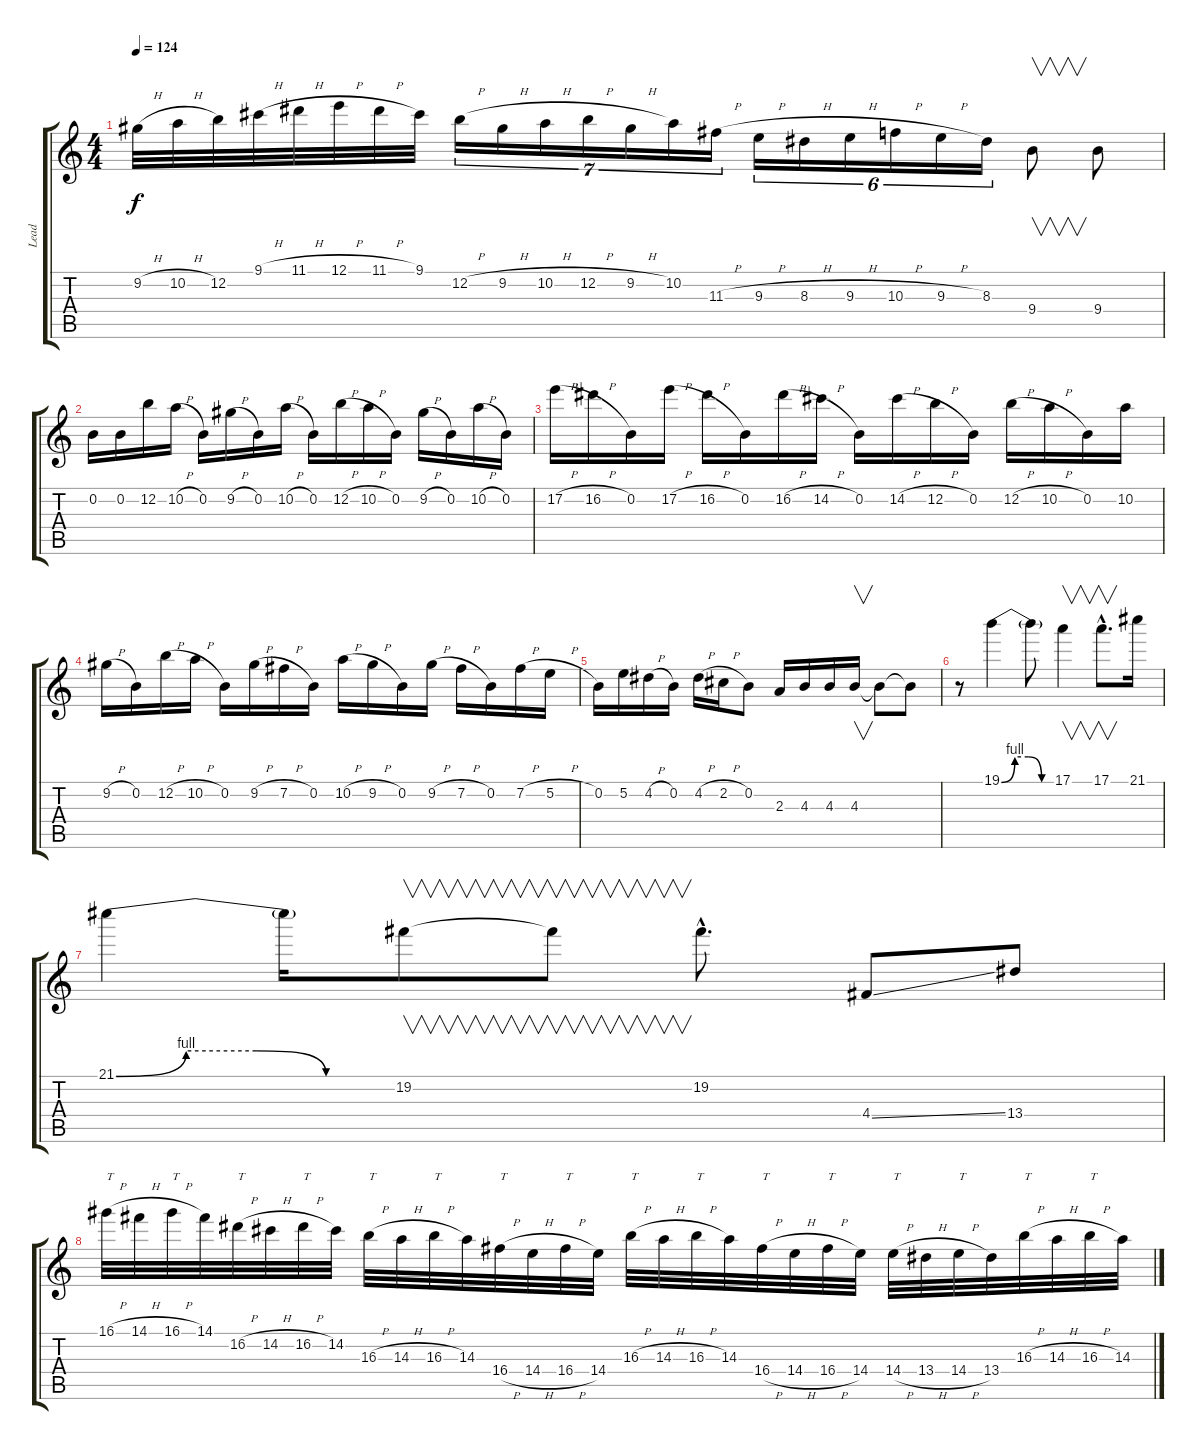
\track ("Lead" "Lead") {instrument distortionguitar}
\staff {score tabs}
\tuning (E4 B3 G3 D3 A2 E2) {hide}
\ts (4 4)
\tempo 124
\clef g2
\ks c
9.2{h}.32{dy f} 10.2{h}.32 12.2.32 9.1{h}.32 11.1{h}.32 12.1{h}.32 11.1{h}.32 9.1.32 12.2{h}.16{tu (7 4)} 9.2{h}.16{tu (7 4)} 10.2{h}.16{tu (7 4)} 12.2{h}.16{tu (7 4)} 9.2{h}.16{tu (7 4)} 10.2.16{tu (7 4)} 11.3{h}.16{tu (7 4)} 9.3{h}.16{tu (6 4)} 8.3{h}.16{tu (6 4)} 9.3{h}.16{tu (6 4)} 10.3{h}.16{tu (6 4)} 9.3{h}.16{tu (6 4)} 8.3.16{tu (6 4)} 9.4.8{v} 9.4.8 |
0.2.16 0.2.16 12.2.16 10.2{h}.16 0.2.16 9.2{h}.16 0.2.16 10.2{h}.16 0.2.16 12.2{h}.16 10.2{h}.16 0.2.16 9.2{h}.16 0.2.16 10.2{h}.16 0.2.16 |
17.2{h}.16 16.2{h}.16 0.2.16 17.2{h}.16 16.2{h}.16 0.2.16 16.2{h}.16 14.2{h}.16 0.2.16 14.2{h}.16 12.2{h}.16 0.2.16 12.2{h}.16 10.2{h}.16 0.2.16 10.2.16 |
9.2{h}.16 0.2.16 12.2{h}.16 10.2{h}.16 0.2.16 9.2{h}.16 7.2{h}.16 0.2.16 10.2{h}.16 9.2{h}.16 0.2.16 9.2{h}.16 7.2{h}.16 0.2.16 7.2{h}.16 5.2{h}.16 |
0.2.16 5.2.16 4.2{h}.16 0.2.16 4.2{h}.16 2.2{h}.16 0.2.8 2.3.16 4.3.16 4.3.16 4.3.16{v} 4.3{t}.8 4.3{t}.8 |
r.8 19.1{be (custom 0 0 15 4 30 4 45 0 60 0)}.4 19.1{t}.8 17.1.4{v} 17.1{hac}.8{v d} 21.1.16 |
21.1{be (custom 0 0 15 4 30 4 45 0 60 0)}.4 21.1{t}.16 19.2.8{v} 19.2{t}.8{v} 19.2{hac}.8{d} 4.4{ss}.8 13.4.8 |
16.1{h}.32{txt "T"} 14.1{h}.32 16.1{h}.32{txt "T"} 14.1.32 16.2{h}.32{txt "T"} 14.2{h}.32 16.2{h}.32{txt "T"} 14.2.32 16.3{h}.32{txt "T"} 14.3{h}.32 16.3{h}.32{txt "T"} 14.3.32 16.4{h}.32{txt "T"} 14.4{h}.32 16.4{h}.32{txt "T"} 14.4.32 16.3{h}.32{txt "T"} 14.3{h}.32 16.3{h}.32{txt "T"} 14.3.32 16.4{h}.32{txt "T"} 14.4{h}.32 16.4{h}.32{txt "T"} 14.4.32 14.4{h}.32{txt "T"} 13.4{h}.32 14.4{h}.32{txt "T"} 13.4.32 16.3{h}.32{txt "T"} 14.3{h}.32 16.3{h}.32{txt "T"} 14.3.32
